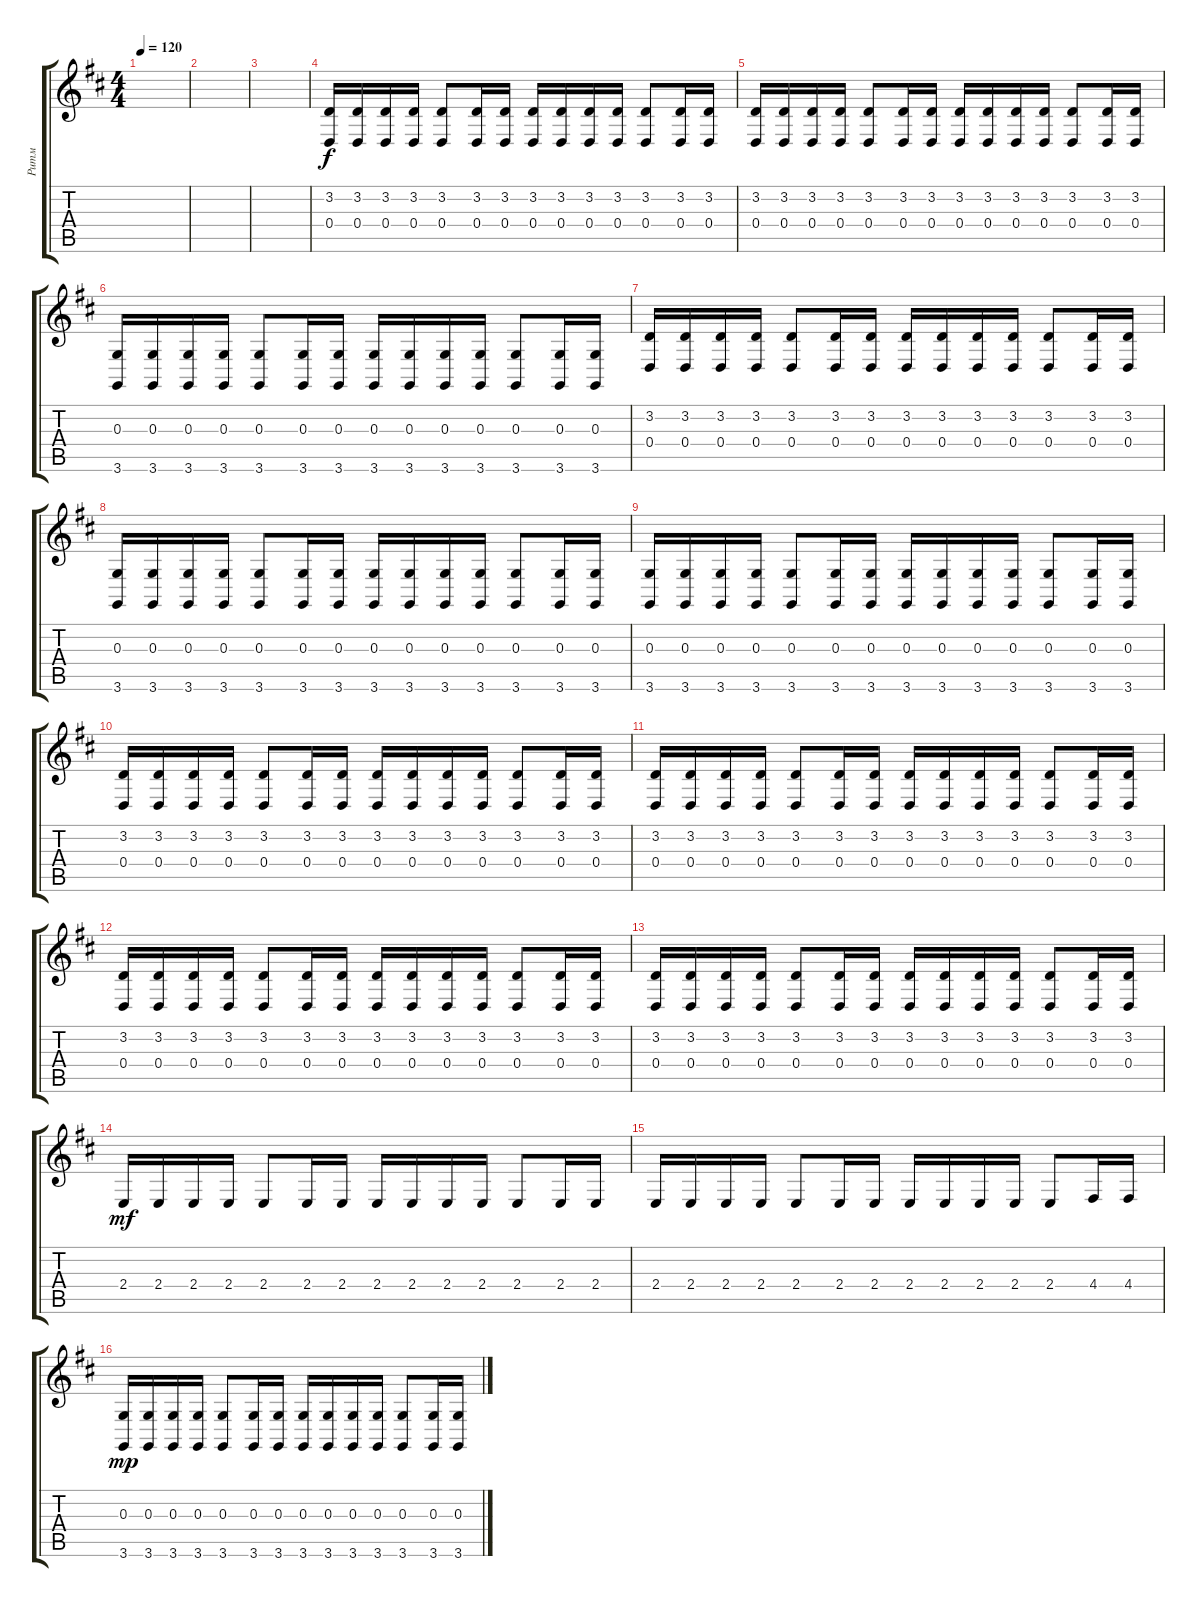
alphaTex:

\track ("Ритм" "Ритм") {instrument lead2sawtooth}
\staff {score tabs}
\tuning (E4 B3 G3 D3 A2 E2) {hide}
\ts (4 4)
\tempo 120
\clef g2
\ks bminor
|
|
|
\ks d
(3.2 0.4).16 (3.2 0.4).16 (3.2 0.4).16 (3.2 0.4).16 (3.2 0.4).8 (3.2 0.4).16 (3.2 0.4).16 (3.2 0.4).16 (3.2 0.4).16 (3.2 0.4).16 (3.2 0.4).16 (3.2 0.4).8 (3.2 0.4).16 (3.2 0.4).16 |
(3.2 0.4).16 (3.2 0.4).16 (3.2 0.4).16 (3.2 0.4).16 (3.2 0.4).8 (3.2 0.4).16 (3.2 0.4).16 (3.2 0.4).16 (3.2 0.4).16 (3.2 0.4).16 (3.2 0.4).16 (3.2 0.4).8 (3.2 0.4).16 (3.2 0.4).16 |
\ks bminor
(0.3 3.6).16 (0.3 3.6).16 (0.3 3.6).16 (0.3 3.6).16 (0.3 3.6).8 (0.3 3.6).16 (0.3 3.6).16 (0.3 3.6).16 (0.3 3.6).16 (0.3 3.6).16 (0.3 3.6).16 (0.3 3.6).8 (0.3 3.6).16 (0.3 3.6).16 |
(3.2 0.4).16 (3.2 0.4).16 (3.2 0.4).16 (3.2 0.4).16 (3.2 0.4).8 (3.2 0.4).16 (3.2 0.4).16 (3.2 0.4).16 (3.2 0.4).16 (3.2 0.4).16 (3.2 0.4).16 (3.2 0.4).8 (3.2 0.4).16 (3.2 0.4).16 |
(0.3 3.6).16 (0.3 3.6).16 (0.3 3.6).16 (0.3 3.6).16 (0.3 3.6).8 (0.3 3.6).16 (0.3 3.6).16 (0.3 3.6).16 (0.3 3.6).16 (0.3 3.6).16 (0.3 3.6).16 (0.3 3.6).8 (0.3 3.6).16 (0.3 3.6).16 |
\ks d
(0.3 3.6).16 (0.3 3.6).16 (0.3 3.6).16 (0.3 3.6).16 (0.3 3.6).8 (0.3 3.6).16 (0.3 3.6).16 (0.3 3.6).16 (0.3 3.6).16 (0.3 3.6).16 (0.3 3.6).16 (0.3 3.6).8 (0.3 3.6).16 (0.3 3.6).16 |
\ks bminor
(3.2 0.4).16 (3.2 0.4).16 (3.2 0.4).16 (3.2 0.4).16 (3.2 0.4).8 (3.2 0.4).16 (3.2 0.4).16 (3.2 0.4).16 (3.2 0.4).16 (3.2 0.4).16 (3.2 0.4).16 (3.2 0.4).8 (3.2 0.4).16 (3.2 0.4).16 |
(3.2 0.4).16 (3.2 0.4).16 (3.2 0.4).16 (3.2 0.4).16 (3.2 0.4).8 (3.2 0.4).16 (3.2 0.4).16 (3.2 0.4).16 (3.2 0.4).16 (3.2 0.4).16 (3.2 0.4).16 (3.2 0.4).8 (3.2 0.4).16 (3.2 0.4).16 |
\ks d
(3.2 0.4).16 (3.2 0.4).16 (3.2 0.4).16 (3.2 0.4).16 (3.2 0.4).8 (3.2 0.4).16 (3.2 0.4).16 (3.2 0.4).16 (3.2 0.4).16 (3.2 0.4).16 (3.2 0.4).16 (3.2 0.4).8 (3.2 0.4).16 (3.2 0.4).16 |
(3.2 0.4).16 (3.2 0.4).16 (3.2 0.4).16 (3.2 0.4).16 (3.2 0.4).8 (3.2 0.4).16 (3.2 0.4).16 (3.2 0.4).16 (3.2 0.4).16 (3.2 0.4).16 (3.2 0.4).16 (3.2 0.4).8 (3.2 0.4).16 (3.2 0.4).16 |
\ks bminor
2.4.16{dy mf} 2.4.16 2.4.16 2.4.16 2.4.8 2.4.16 2.4.16 2.4.16 2.4.16 2.4.16 2.4.16 2.4.8 2.4.16 2.4.16 |
2.4.16 2.4.16 2.4.16 2.4.16 2.4.8 2.4.16 2.4.16 2.4.16 2.4.16 2.4.16 2.4.16 2.4.8 4.4.16 4.4.16 |
(0.3 3.6).16{dy mp} (0.3 3.6).16 (0.3 3.6).16 (0.3 3.6).16 (0.3 3.6).8 (0.3 3.6).16 (0.3 3.6).16 (0.3 3.6).16 (0.3 3.6).16 (0.3 3.6).16 (0.3 3.6).16 (0.3 3.6).8 (0.3 3.6).16 (0.3 3.6).16
